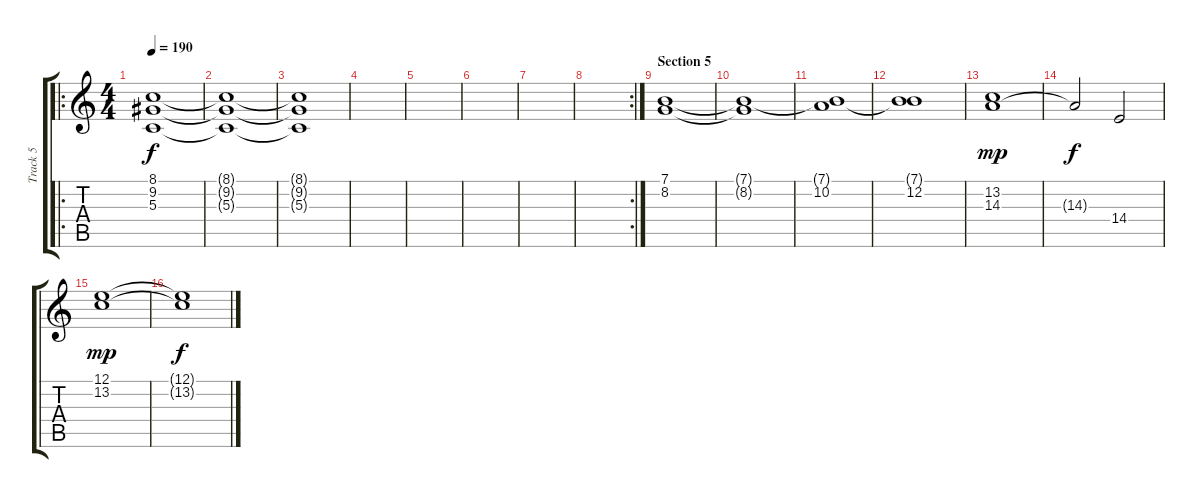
\track ("Track 5" "Track 5") {instrument stringensemble2}
\staff {score tabs}
\tuning (E4 B3 G3 D3 A2 E2) {hide}
\ro
\ts (4 4)
\tempo 190
\clef g2
\ks c
(8.1 9.2 5.3).1{dy f} |
(8.1{t} 9.2{t} 5.3{t}).1{volume 0} |
(8.1{t} 9.2{t} 5.3{t}).1 |
|
|
|
|
\rc 2
|
\section ("" "Section 5")
(7.1 8.2).1{volume 11} |
(7.1{t} 8.2{t}).1 |
(7.1{t} 10.2).1 |
(7.1{t} 12.2).1 |
(13.2 14.3).1{dy mp} |
14.3{t}.2{dy f} 14.4.2 |
(12.1 13.2).1{dy mp} |
(12.1{t} 13.2{t}).1{dy f}
